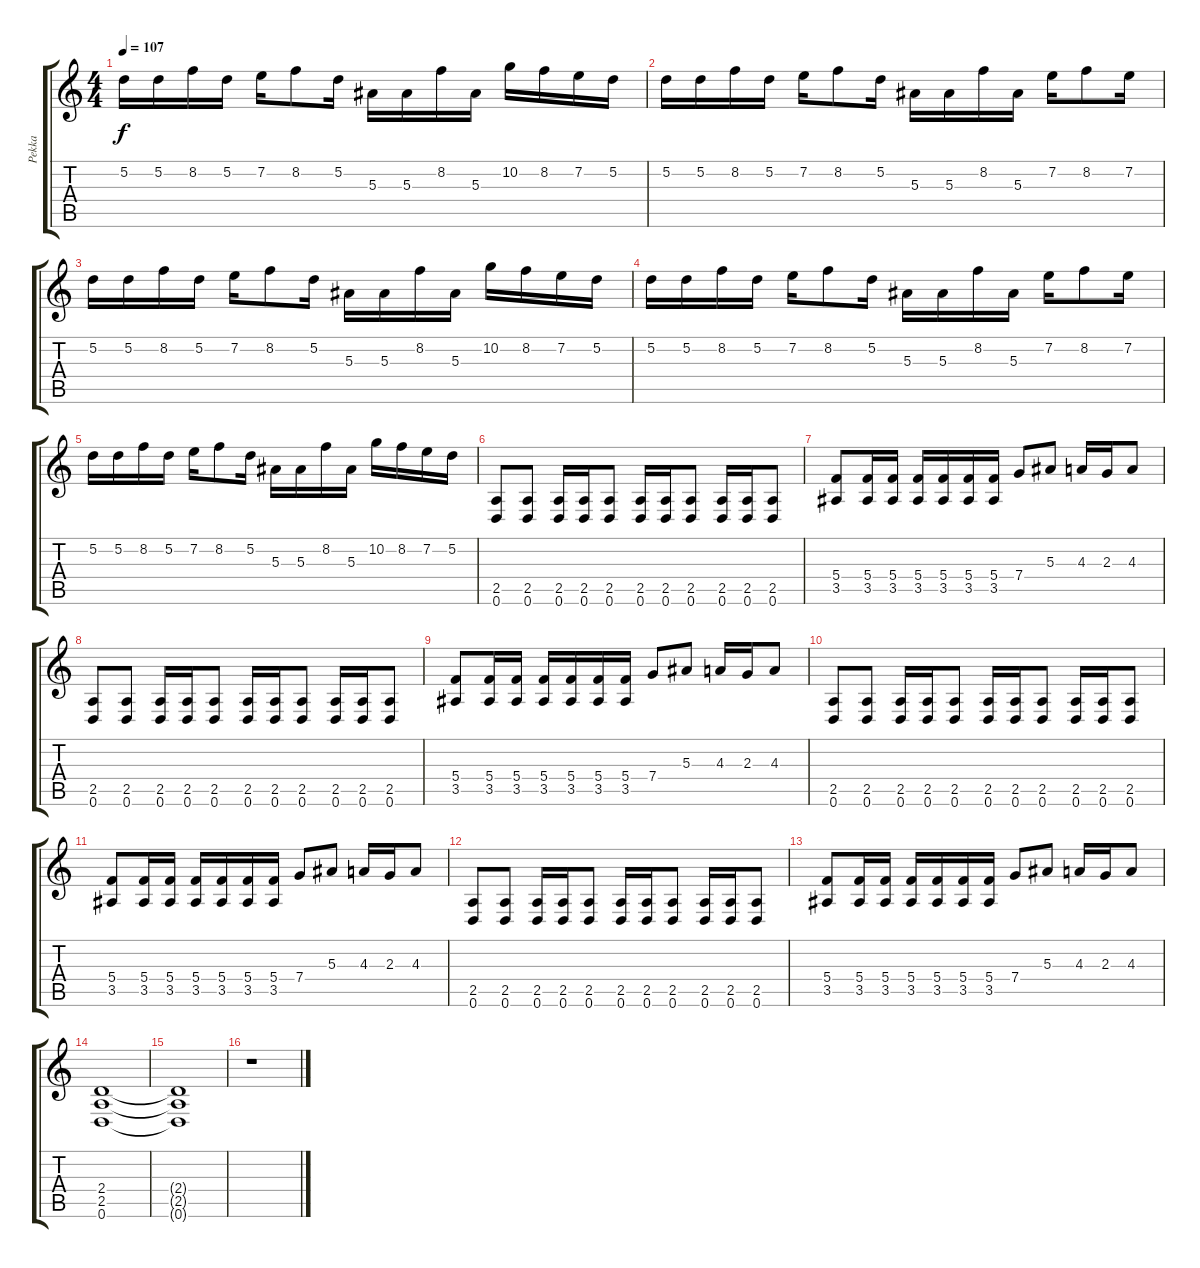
\track ("Pekka" "Pekka") {instrument distortionguitar}
\staff {score tabs}
\tuning (D4 A3 F3 C3 G2 D2) {hide}
\ts (4 4)
\tempo 107
\clef g2
\ks c
5.2.16{dy f} 5.2.16 8.2.16 5.2.16 7.2.16 8.2.8 5.2.16 5.3.16 5.3.16 8.2.16 5.3.16 10.2.16 8.2.16 7.2.16 5.2.16 |
5.2.16 5.2.16 8.2.16 5.2.16 7.2.16 8.2.8 5.2.16 5.3.16 5.3.16 8.2.16 5.3.16 7.2.16 8.2.8 7.2.16 |
5.2.16 5.2.16 8.2.16 5.2.16 7.2.16 8.2.8 5.2.16 5.3.16 5.3.16 8.2.16 5.3.16 10.2.16 8.2.16 7.2.16 5.2.16 |
5.2.16 5.2.16 8.2.16 5.2.16 7.2.16 8.2.8 5.2.16 5.3.16 5.3.16 8.2.16 5.3.16 7.2.16 8.2.8 7.2.16 |
5.2.16 5.2.16 8.2.16 5.2.16 7.2.16 8.2.8 5.2.16 5.3.16 5.3.16 8.2.16 5.3.16 10.2.16 8.2.16 7.2.16 5.2.16 |
(2.5 0.6).8 (2.5 0.6).8 (2.5 0.6).16 (2.5 0.6).16 (2.5 0.6).8 (2.5 0.6).16 (2.5 0.6).16 (2.5 0.6).8 (2.5 0.6).16 (2.5 0.6).16 (2.5 0.6).8 |
(5.4 3.5).8 (5.4 3.5).16 (5.4 3.5).16 (5.4 3.5).16 (5.4 3.5).16 (5.4 3.5).16 (5.4 3.5).16 7.4.8 5.3.8 4.3.16 2.3.16 4.3.8 |
(2.5 0.6).8 (2.5 0.6).8 (2.5 0.6).16 (2.5 0.6).16 (2.5 0.6).8 (2.5 0.6).16 (2.5 0.6).16 (2.5 0.6).8 (2.5 0.6).16 (2.5 0.6).16 (2.5 0.6).8 |
(5.4 3.5).8 (5.4 3.5).16 (5.4 3.5).16 (5.4 3.5).16 (5.4 3.5).16 (5.4 3.5).16 (5.4 3.5).16 7.4.8 5.3.8 4.3.16 2.3.16 4.3.8 |
(2.5 0.6).8 (2.5 0.6).8 (2.5 0.6).16 (2.5 0.6).16 (2.5 0.6).8 (2.5 0.6).16 (2.5 0.6).16 (2.5 0.6).8 (2.5 0.6).16 (2.5 0.6).16 (2.5 0.6).8 |
(5.4 3.5).8 (5.4 3.5).16 (5.4 3.5).16 (5.4 3.5).16 (5.4 3.5).16 (5.4 3.5).16 (5.4 3.5).16 7.4.8 5.3.8 4.3.16 2.3.16 4.3.8 |
(2.5 0.6).8 (2.5 0.6).8 (2.5 0.6).16 (2.5 0.6).16 (2.5 0.6).8 (2.5 0.6).16 (2.5 0.6).16 (2.5 0.6).8 (2.5 0.6).16 (2.5 0.6).16 (2.5 0.6).8 |
(5.4 3.5).8 (5.4 3.5).16 (5.4 3.5).16 (5.4 3.5).16 (5.4 3.5).16 (5.4 3.5).16 (5.4 3.5).16 7.4.8 5.3.8 4.3.16 2.3.16 4.3.8 |
(2.4 2.5 0.6).1 |
(2.4{t} 2.5{t} 0.6{t}).1 |
r.1
